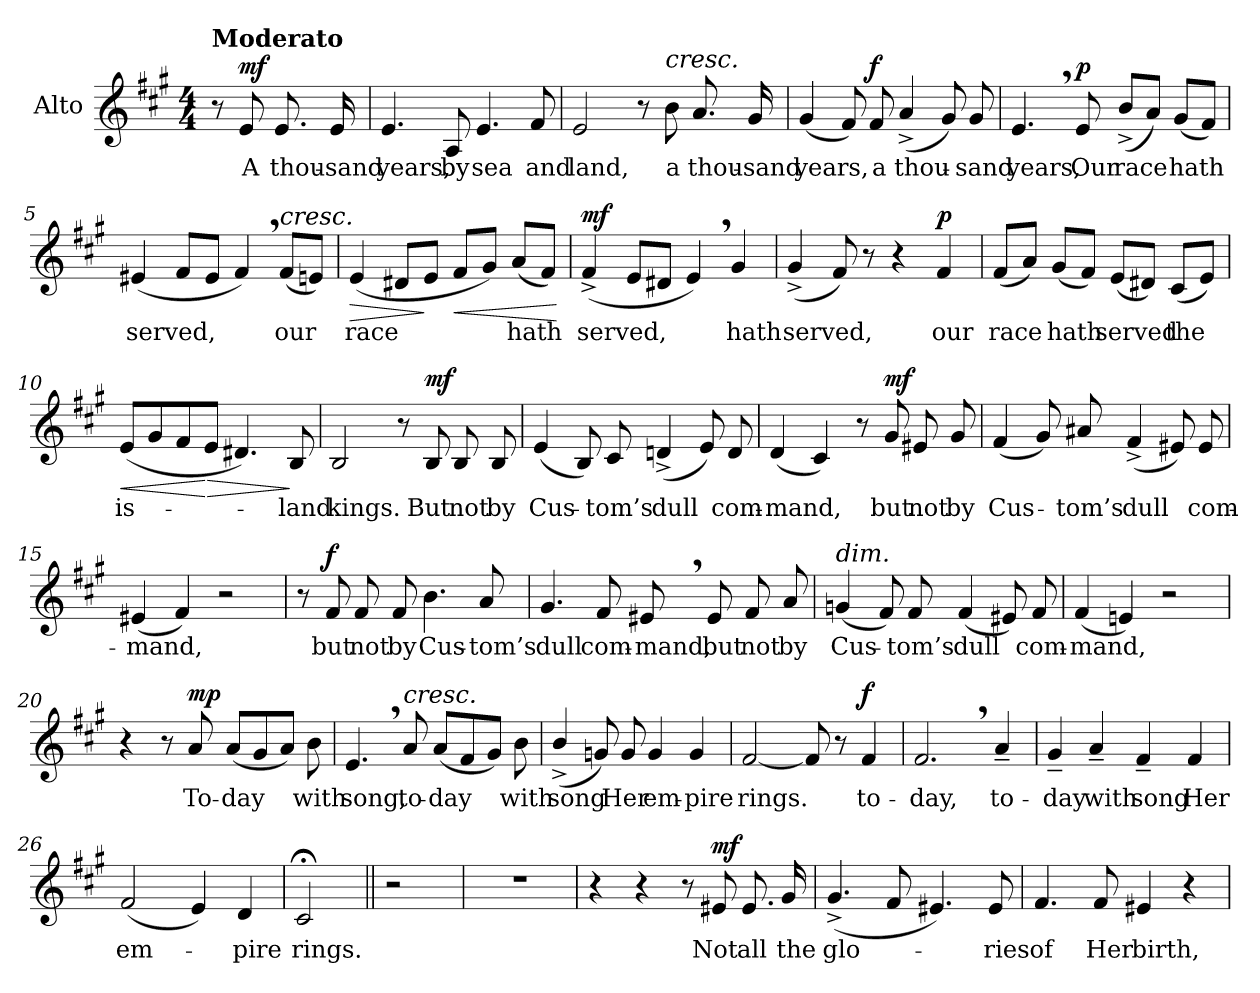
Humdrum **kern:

**kern	**text	**dynam
*part1	*part1	*part1
*staff1	*staff1	*staff1
*I"Alto	*	*
*clefG2	*	*
*k[f#c#g#]	*	*
*M4/4	*	*
*MM84	*	*
=	=	=
!LO:TX:a:B:t=Moderato	!	!
8r	.	.
!	!LO:LY:b	!LO:DY:a
8e/	A	mf
!	!LO:LY:b	!
8.e/	thou-	.
!	!LO:LY:b	!
16e/	-sand	.
=1	=1	=1
!	!LO:LY:b	!
4.e/	years,	.
!	!LO:LY:b	!
8A/	by	.
!	!LO:LY:b	!
4.e/	sea	.
!	!LO:LY:b	!
8f#/	and	.
=2	=2	=2
!	!LO:LY:b	!
2e/	land,	.
8r	.	.
!LO:TX:a:i:t=cresc.	!	!
!	!LO:LY:b	!
8b\	a	.
!	!LO:LY:b	!
8.a/	thou-	.
!	!LO:LY:b	!
16g#/	-sand	.
!!LO:LB:g=z
=3	=3	=3
!	!LO:LY:b	!
(<4g#/	years,	.
8f#/)	.	.
!	!LO:LY:b	!LO:DY:a
8f#/	a	f
!	!LO:LY:b	!
(<4a^/	thou-	.
8g#/)	.	.
!	!LO:LY:b	!
8g#/	-sand	.
=4	=4	=4
!	!LO:LY:b	!
4.e,/	years,	.
!	!LO:LY:b	!LO:DY:a
8e/	Our	p
!	!LO:LY:b	!
(<8b^/L	race	.
8a/J)	.	.
!	!LO:LY:b	!
(<8g#/L	hath	.
8f#/J)	.	.
=5	=5	=5
!	!LO:LY:b	!
(<4e#X/	served,	.
8f#/L	.	.
8e#/J	.	.
4f#,/)	.	.
!LO:TX:a:i:t=cresc.	!	!
!	!LO:LY:b	!
(<8f#/L	our	.
8en/J)	.	.
!!LO:LB:g=z
=6	=6	=6
!	!LO:LY:b	!LO:HP:b
(<4e/	race	>
8d#X/L	.	.
8e/J	.	]
!	!	!LO:HP:b
8f#/L	.	<
8g#/J)	.	.
!	!LO:LY:b	!
(<8a/L	hath	.
8f#/J)	.	.
.	.	[
=7	=7	=7
!	!LO:LY:b	!LO:DY:b
(<4f#^/	served,	mf
8e/L	.	.
8d#X/J	.	.
4e,/)	.	.
!	!LO:LY:b	!
4g#/	hath	.
=8	=8	=8
!	!LO:LY:b	!
(<4g#^/	served,	.
8f#/)	.	.
8r	.	.
4r	.	.
!	!LO:LY:b	!LO:DY:a
4f#/	our	p
!!LO:LB:g=z
=9	=9	=9
!	!LO:LY:b	!
(<8f#/L	race	.
8a/J)	.	.
!	!LO:LY:b	!
(<8g#/L	hath	.
8f#/J)	.	.
!	!LO:LY:b	!
(<8e/L	served	.
8d#X/J)	.	.
!	!LO:LY:b	!
(<8c#/L	the	.
8e/J)	.	.
=10	=10	=10
!	!LO:LY:b	!LO:HP:b
(<8e/L	is-	<
8g#/	.	.
8f#/	.	.
!	!	!LO:HP:n=1:b
8e/J	.	[ >
4.d#X/)	.	.
!	!LO:LY:b	!
8B/	-land	]
=11	=11	=11
!	!LO:LY:b	!
2B/	kings.	.
8r	.	.
!	!LO:LY:b	!LO:DY:a
8B/	But	mf
!	!LO:LY:b	!
8B/	not	.
!	!LO:LY:b	!
8B/	by	.
=12	=12	=12
!	!LO:LY:b	!
(<4e/	Cus-	.
8B/)	.	.
!	!LO:LY:b	!
8c#/	tom’s	.
!	!LO:LY:b	!
(<4dn^/	dull	.
8e/)	.	.
!	!LO:LY:b	!
8d/	com-	.
!!LO:LB:g=z
=13	=13	=13
!	!LO:LY:b	!
(<4d/	-mand,	.
4c#/)	.	.
8r	.	.
!	!LO:LY:b	!LO:DY:a
8g#/	but	mf
!	!LO:LY:b	!
8e#X/	not	.
!	!LO:LY:b	!
8g#/	by	.
=14	=14	=14
!	!LO:LY:b	!
(<4f#/	Cus-	.
8g#/)	.	.
!	!LO:LY:b	!
8a#X/	tom’s	.
!	!LO:LY:b	!
(<4f#^/	dull	.
8e#X/)	.	.
!	!LO:LY:b	!
8e#/	com-	.
=15	=15	=15
!	!LO:LY:b	!
(<4e#X/	-mand,	.
4f#/)	.	.
2r	.	.
=16	=16	=16
8r	.	.
!	!LO:LY:b	!LO:DY:a
8f#/	but	f
!	!LO:LY:b	!
8f#/	not	.
!	!LO:LY:b	!
8f#/	by	.
!	!LO:LY:b	!
4.b\	Cus-	.
!	!LO:LY:b	!
8a/	-tom’s	.
!!LO:LB:g=z
=17	=17	=17
!	!LO:LY:b	!
4.g#/	dull	.
!	!LO:LY:b	!
8f#/	com-	.
!	!LO:LY:b	!
8e#X,/	-mand,	.
!	!LO:LY:b	!
8e#/	but	.
!	!LO:LY:b	!
8f#/	not	.
!	!LO:LY:b	!
8a/	by	.
=18	=18	=18
!LO:TX:a:i:t=dim.	!	!
!	!LO:LY:b	!
(<4gn/	Cus-	.
8f#/)	.	.
!	!LO:LY:b	!
8f#/	tom’s	.
!	!LO:LY:b	!
(<4f#/	dull	.
8e#X/)	.	.
!	!LO:LY:b	!
8f#/	com-	.
=19	=19	=19
!	!LO:LY:b	!
(<4f#/	-mand,	.
4en/)	.	.
2r	.	.
!!LO:LB:g=z
=20	=20	=20
4r	.	.
8r	.	.
!	!LO:LY:b	!LO:DY:a
8a/	To-	mp
!	!LO:LY:b	!
(<8a/L	-day	.
8g#/	.	.
8a/J)	.	.
!	!LO:LY:b	!
8b\	with	.
=21	=21	=21
!	!LO:LY:b	!
4.e,/	song,	.
!LO:TX:a:i:t=cresc.	!	!
!	!LO:LY:b	!
8a/	to-	.
!	!LO:LY:b	!
(<8a/L	-day	.
8f#/	.	.
8g#/J)	.	.
!	!LO:LY:b	!
8b\	with	.
=22	=22	=22
!	!LO:LY:b	!
(<4b^/	song	.
8gn/)	.	.
!	!LO:LY:b	!
8g/	Her	.
!	!LO:LY:b	!
4g/	em-	.
!	!LO:LY:b	!
4g/	-pire	.
!!LO:LB:g=z
=23	=23	=23
!	!LO:LY:b	!
[2f#/	rings.	.
8f#/]	.	.
8r	.	.
!	!LO:LY:b	!LO:DY:a
4f#/	to-	f
=24	=24	=24
!	!LO:LY:b	!
2.f#,/	-day,	.
!	!LO:LY:b	!
4a~/	to-	.
=25	=25	=25
!	!LO:LY:b	!
4g#~/	-day	.
!	!LO:LY:b	!
4a~/	with	.
!	!LO:LY:b	!
4f#~/	song	.
!	!LO:LY:b	!
4f#/	Her	.
=26	=26	=26
!	!LO:LY:b	!
(<2f#/	em-	.
4e/)	.	.
!	!LO:LY:b	!
4d/	-pire	.
=27	=27	=27
!	!LO:LY:b	!
2c#;</	rings.	.
!!LO:LB:g=z
=27X1||	=27X1||	=27X1||
2r	.	.
=28	=28	=28
1r	.	.
=29	=29	=29
4r	.	.
4r	.	.
8r	.	.
!	!LO:LY:b	!LO:DY:a
8e#X/	Not	mf
!	!LO:LY:b	!
8.e#/	all	.
!	!LO:LY:b	!
16g#/	the	.
=30	=30	=30
!	!LO:LY:b	!
(<4.g#^/	-glo-	.
8f#/	.	.
4.e#X/)	.	.
!	!LO:LY:b	!
8e#/	-ries	.
!!LO:PB:g=z
=31	=31	=31
!	!LO:LY:b	!
4.f#/	of	.
!	!LO:LY:b	!
8f#/	Her	.
!	!LO:LY:b	!
4e#X/	birth,	.
4r	.	.
=	=	=
*-	*-	*-
